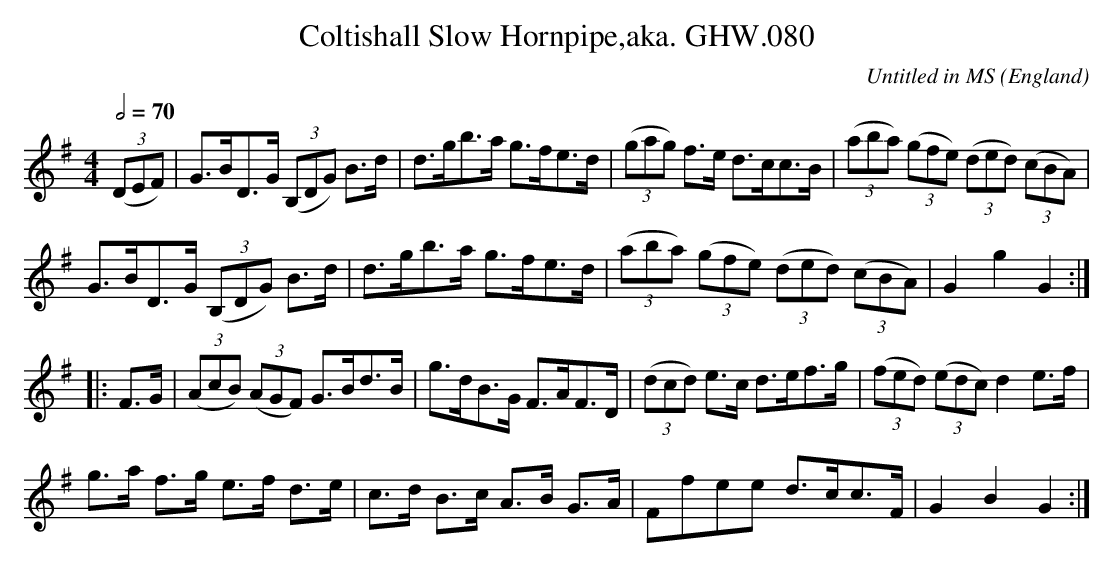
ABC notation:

X:1
T:Coltishall Slow Hornpipe,aka. GHW.080
C:Untitled in MS
L:1/8
M:4/4
O:England
Q:1/2=70
K:G
((3DEF)|G>BD>G ((3B,DG) B>d|d>gb>a g>fe>d|\
((3gag) f>e d>cc>B|((3aba) ((3gfe) ((3ded) ((3cBA)|!
G>BD>G ((3B,DG) B>d|d>gb>a g>fe>d|\
((3aba) ((3gfe) ((3ded) ((3cBA)|G2g2G2:|!
|:F>G|((3AcB) ((3AGF) G>Bd>B|g>dB>G F>AF>D|\
((3dcd) e>c d>ef>g|((3fed) ((3edc) d2 e>f|!
g>a f>g e>f d>e|c>d B>c A>B G>A| Ffee d>cc>F|G2B2G2:|
